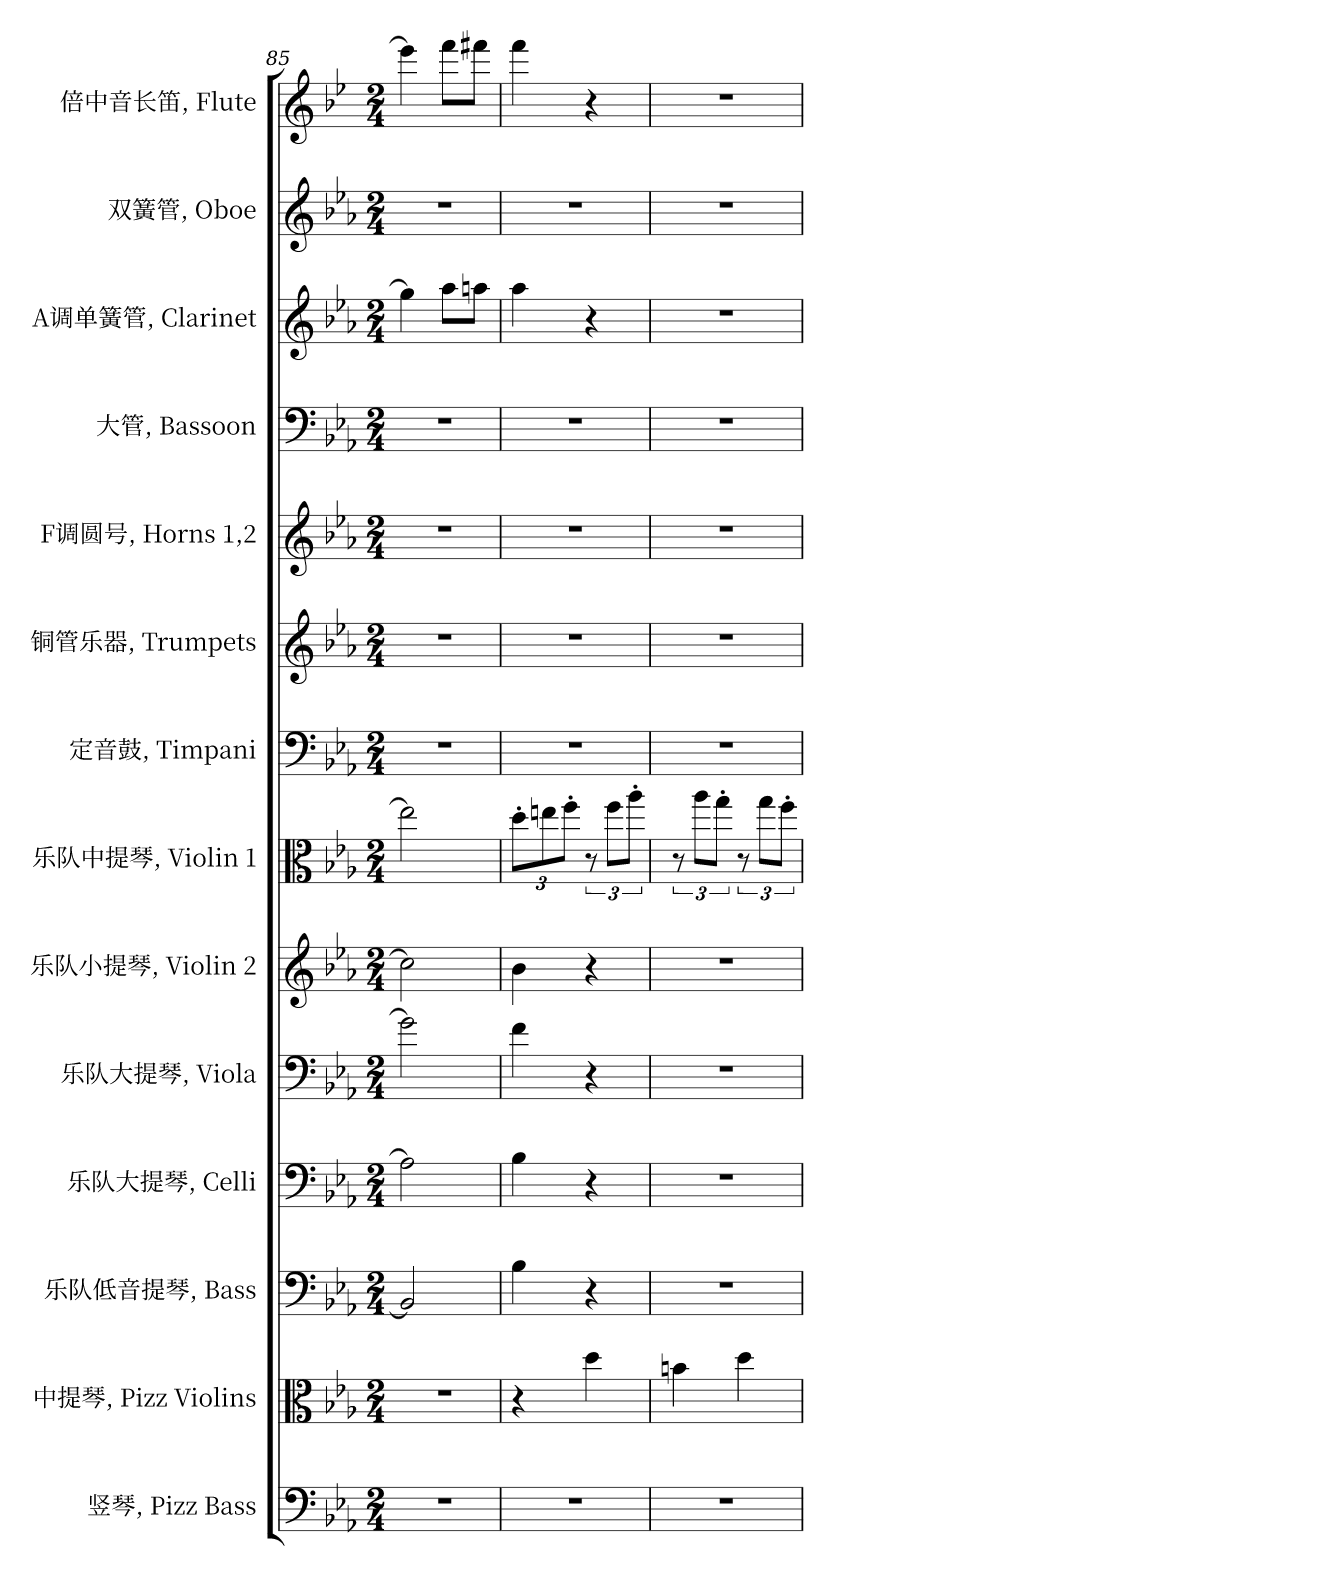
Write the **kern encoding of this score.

**kern	**kern	**kern	**kern	**kern	**kern	**kern	**kern	**kern	**kern	**kern	**kern	**kern	**kern
*part14	*part13	*part12	*part11	*part10	*part9	*part8	*part7	*part6	*part5	*part4	*part3	*part2	*part1
*staff14	*staff13	*staff12	*staff11	*staff10	*staff9	*staff8	*staff7	*staff6	*staff5	*staff4	*staff3	*staff2	*staff1
*I"竖琴, Pizz Bass	*I"中提琴, Pizz Violins	*I"乐队低音提琴, Bass	*I"乐队大提琴, Celli	*I"乐队大提琴, Viola	*I"乐队小提琴, Violin 2	*I"乐队中提琴, Violin 1	*I"定音鼓, Timpani	*I"铜管乐器, Trumpets	*I"F调圆号, Horns 1,2	*I"大管, Bassoon	*I"A调单簧管, Clarinet	*I"双簧管, Oboe	*I"倍中音长笛, Flute
*	*	*	*	*	*	*	*I'Timp.	*	*I'F Hn.	*I'Bsn.	*I'A Cl.	*I'Ob.	*
*clefF4	*clefC3	*clefF4	*clefF4	*clefF4	*clefG2	*clefC3	*clefF4	*clefG2	*clefG2	*clefF4	*clefG2	*clefG2	*clefG2
*	*	*ITrd7c12	*	*	*	*	*	*	*ITrd4c7	*	*ITrd2c3	*	*ITrd10c17
*k[b-e-a-]	*k[b-e-a-]	*k[b-e-a-]	*k[b-e-a-]	*k[b-e-a-]	*k[b-e-a-]	*k[b-e-a-]	*k[b-e-a-]	*k[b-e-a-]	*k[b-e-a-d-]	*k[b-e-a-]	*k[]	*k[b-e-a-]	*k[b-e-]
*M2/4	*M2/4	*M2/4	*M2/4	*M2/4	*M2/4	*M2/4	*M2/4	*M2/4	*M2/4	*M2/4	*M2/4	*M2/4	*M2/4
=85	=85	=85	=85	=85	=85	=85	=85	=85	=85	=85	=85	=85	=85
2r	2r	2BBB-/]	2A\]	2g-\]	2cc\]	2ee-\]	2r	2r	2r	2r	4ee-\]	2r	4ee-\]
.	.	.	.	.	.	.	.	.	.	.	8ff\L	.	8ff\L
.	.	.	.	.	.	.	.	.	.	.	8ff#X\J	.	8ff#X\J
!!LO:PB:g=z
=86	=86	=86	=86	=86	=86	=86	=86	=86	=86	=86	=86	=86	=86
*	*	*	*	*	*	*Xbrackettup	*	*	*	*	*	*	*
2r	4r	4BB-\	4B-\	4f\	4b-\	12dd'\L	2r	2r	2r	2r	4ff\	2r	4ff\
.	.	.	.	.	.	12een\	.	.	.	.	.	.	.
.	.	.	.	.	.	12ff'\J	.	.	.	.	.	.	.
*	*	*	*	*	*	*brackettup	*	*	*	*	*	*	*
.	4dd\	4r	4r	4r	4r	12r	.	.	.	.	4r	.	4r
.	.	.	.	.	.	12ff\L	.	.	.	.	.	.	.
.	.	.	.	.	.	12aa-'\J	.	.	.	.	.	.	.
=87	=87	=87	=87	=87	=87	=87	=87	=87	=87	=87	=87	=87	=87
2r	4bn\	2r	2r	2r	2r	12r	2r	2r	2r	2r	2r	2r	2r
.	.	.	.	.	.	12aa-\L	.	.	.	.	.	.	.
.	.	.	.	.	.	12gg'\J	.	.	.	.	.	.	.
.	4dd\	.	.	.	.	12r	.	.	.	.	.	.	.
.	.	.	.	.	.	12gg\L	.	.	.	.	.	.	.
.	.	.	.	.	.	12ff'\J	.	.	.	.	.	.	.
=	=	=	=	=	=	=	=	=	=	=	=	=	=
*-	*-	*-	*-	*-	*-	*-	*-	*-	*-	*-	*-	*-	*-
